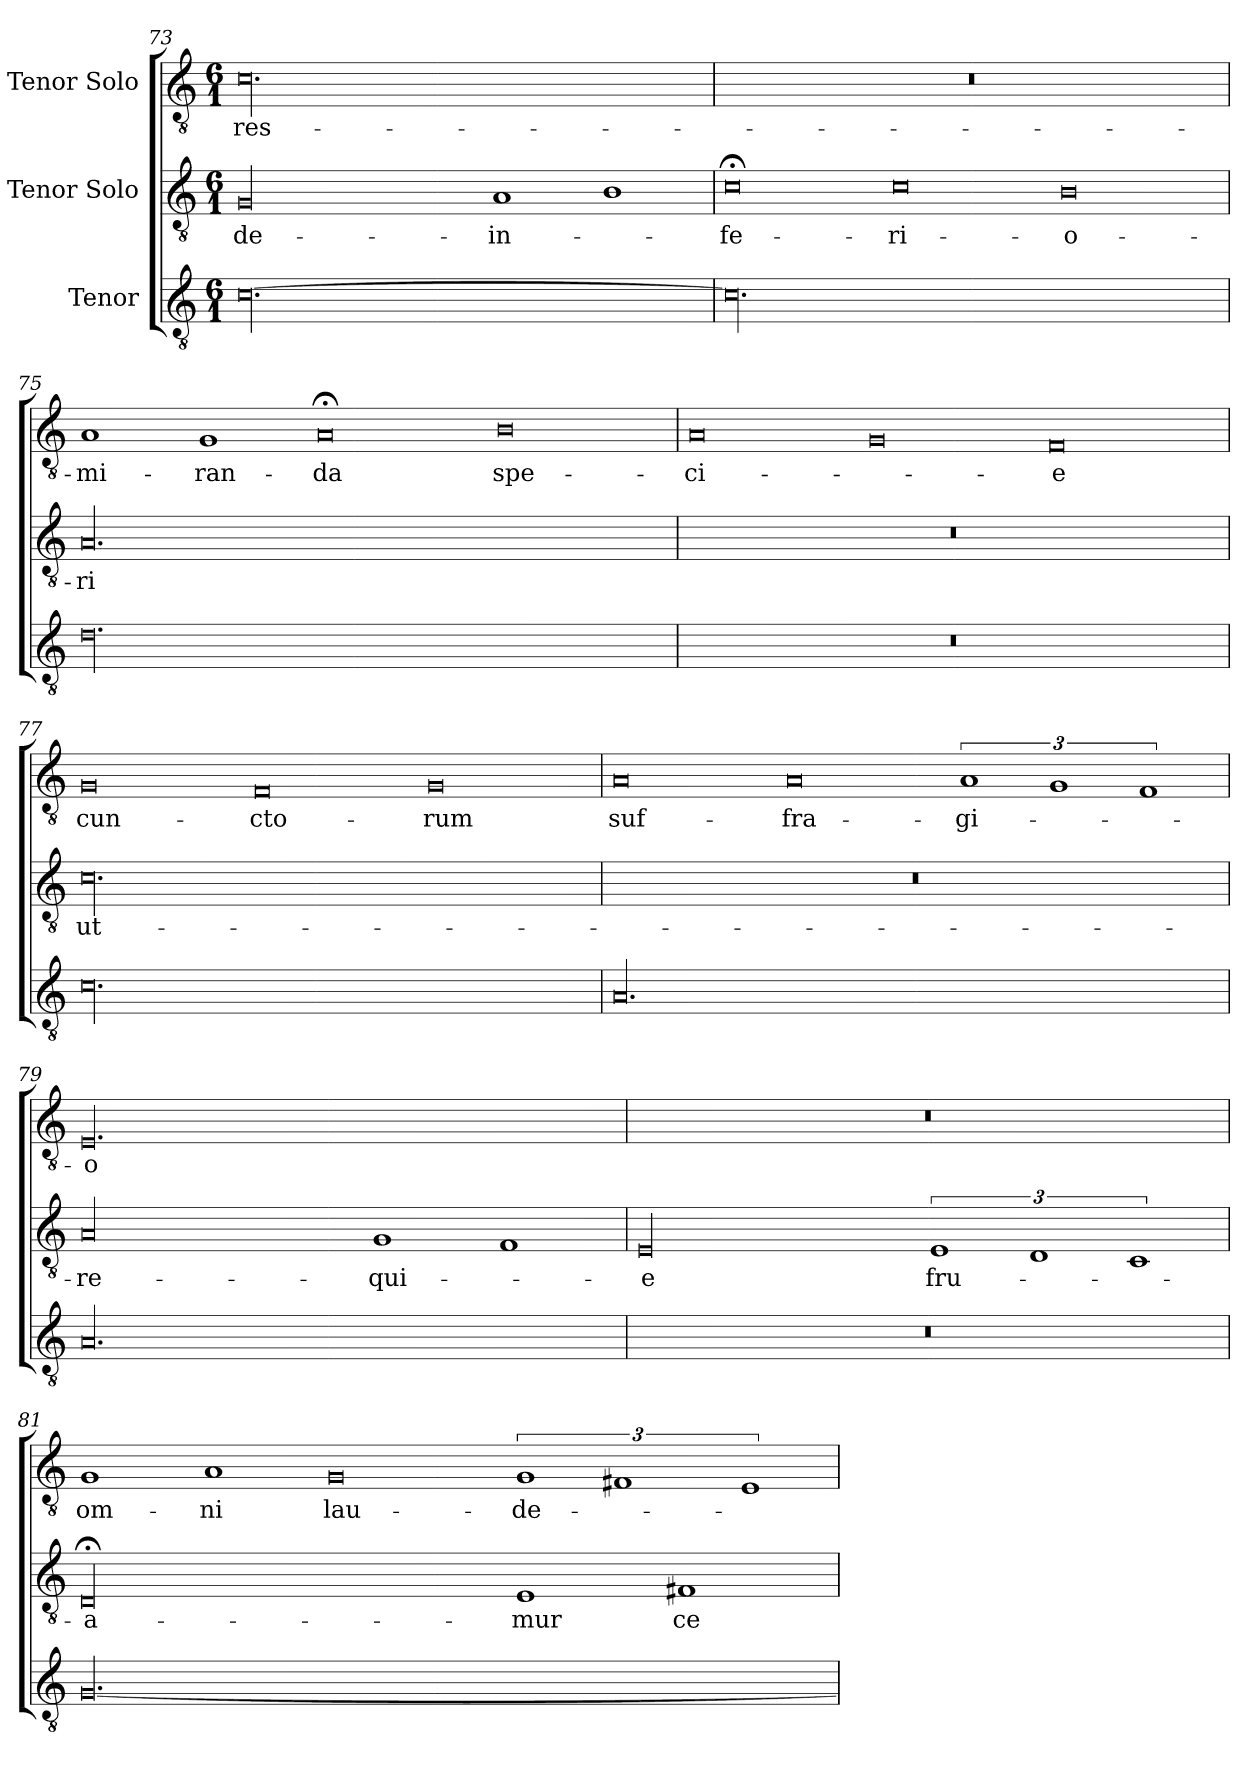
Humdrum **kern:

**kern	**kern	**text	**kern	**text
*part3	*part2	*part2	*part1	*part1
*staff3	*staff2	*staff2	*staff1	*staff1
*I"Tenor	*I"Tenor Solo	*	*I"Tenor Solo	*
*clefGv2	*clefGv2	*	*clefGv2	*
*k[]	*k[]	*	*k[]	*
*C:	*C:	*	*C:	*
*M6/1	*M6/1	*	*M6/1	*
=73	=73	=73	=73	=73
[00.c\	00G/	de-	00.c\	res-
.	1A/	in-	.	.
.	1B\	.	.	.
=74	=74	=74	=74	=74
00.c\]	0c;<\	-fe-	00.r	.
.	0c\	-ri-	.	.
.	0B\	-o-	.	.
=75	=75	=75	=75	=75
00.d\	00.A/	-ri	1A/	mi-
.	.	.	1G/	-ran-
.	.	.	0A;</	-da
.	.	.	0B\	spe-
=76	=76	=76	=76	=76
00.r	00.r	.	0A/	-ci-
.	.	.	0G/	.
.	.	.	0F/	-e
=77	=77	=77	=77	=77
00.c\	00.c\	ut-	0G/	cun-
.	.	.	0F/	-cto-
.	.	.	0G/	-rum
!!LO:PB:g=z
=78	=78	=78	=78	=78
00.A/	00.r	.	0A/	suf-
.	.	.	0A/	-fra-
.	.	.	3%2A/	-gi-
.	.	.	3%2G/	.
.	.	.	3%2F/	.
=79	=79	=79	=79	=79
00.A/	00A/	re-	00.E/	-o
.	1G/	-qui-	.	.
.	1F/	.	.	.
=80	=80	=80	=80	=80
00.r	00E/	-e	00.r	.
.	3%2E/	fru-	.	.
.	3%2D/	.	.	.
.	3%2C/	.	.	.
=81	=81	=81	=81	=81
[00.G/	00D;</	-a-	1G/	om-
.	.	.	1A/	-ni
.	.	.	0G/	lau-
.	1E/	-mur	3%2G/	-de-
.	.	.	3%2F#X/	.
.	1F#X/	ce-	.	.
.	.	.	3%2E/	.
=	=	=	=	=
*-	*-	*-	*-	*-
